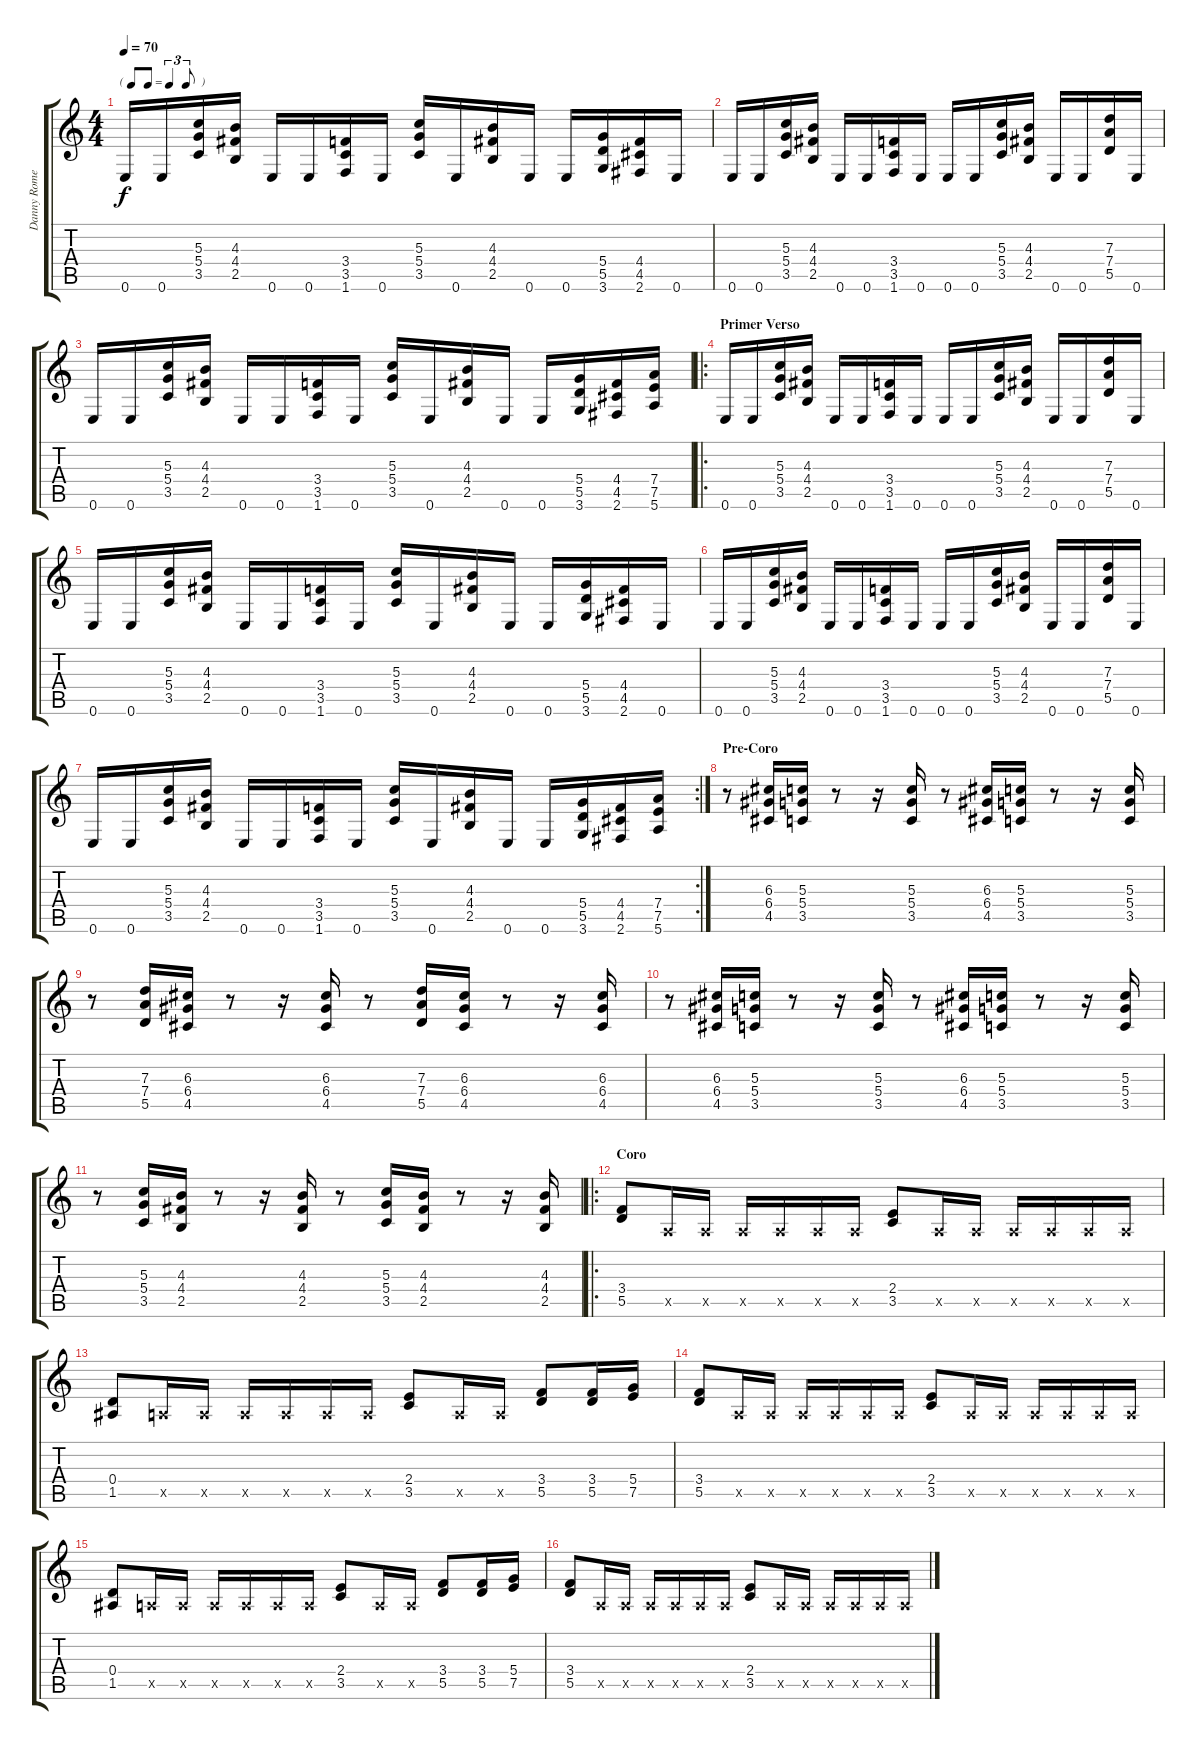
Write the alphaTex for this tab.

\track ("Danny Romero (2 Guitarra)" "Danny Rome") {instrument distortionguitar}
\staff {score tabs}
\tuning (E4 B3 G3 D3 A2 E2) {hide}
\ts (4 4)
\tf triplet8th
\tempo 70
\clef g2
\ks c
0.6.16{dy f} 0.6.16 (5.3 5.4 3.5).16 (4.3 4.4 2.5).16 0.6.16 0.6.16 (3.4 3.5 1.6).16 0.6.16 (5.3 5.4 3.5).16 0.6.16 (4.3 4.4 2.5).16 0.6.16 0.6.16 (5.4 5.5 3.6).16 (4.4 4.5 2.6).16 0.6.16 |
0.6.16 0.6.16 (5.3 5.4 3.5).16 (4.3 4.4 2.5).16 0.6.16 0.6.16 (3.4 3.5 1.6).16 0.6.16 0.6.16 0.6.16 (5.3 5.4 3.5).16 (4.3 4.4 2.5).16 0.6.16 0.6.16 (7.3 7.4 5.5).16 0.6.16 |
0.6.16 0.6.16 (5.3 5.4 3.5).16 (4.3 4.4 2.5).16 0.6.16 0.6.16 (3.4 3.5 1.6).16 0.6.16 (5.3 5.4 3.5).16 0.6.16 (4.3 4.4 2.5).16 0.6.16 0.6.16 (5.4 5.5 3.6).16 (4.4 4.5 2.6).16 (7.4 7.5 5.6).16 |
\ro
\section ("" "Primer Verso")
0.6.16 0.6.16 (5.3 5.4 3.5).16 (4.3 4.4 2.5).16 0.6.16 0.6.16 (3.4 3.5 1.6).16 0.6.16 0.6.16 0.6.16 (5.3 5.4 3.5).16 (4.3 4.4 2.5).16 0.6.16 0.6.16 (7.3 7.4 5.5).16 0.6.16 |
0.6.16 0.6.16 (5.3 5.4 3.5).16 (4.3 4.4 2.5).16 0.6.16 0.6.16 (3.4 3.5 1.6).16 0.6.16 (5.3 5.4 3.5).16 0.6.16 (4.3 4.4 2.5).16 0.6.16 0.6.16 (5.4 5.5 3.6).16 (4.4 4.5 2.6).16 0.6.16 |
0.6.16 0.6.16 (5.3 5.4 3.5).16 (4.3 4.4 2.5).16 0.6.16 0.6.16 (3.4 3.5 1.6).16 0.6.16 0.6.16 0.6.16 (5.3 5.4 3.5).16 (4.3 4.4 2.5).16 0.6.16 0.6.16 (7.3 7.4 5.5).16 0.6.16 |
\rc 2
0.6.16 0.6.16 (5.3 5.4 3.5).16 (4.3 4.4 2.5).16 0.6.16 0.6.16 (3.4 3.5 1.6).16 0.6.16 (5.3 5.4 3.5).16 0.6.16 (4.3 4.4 2.5).16 0.6.16 0.6.16 (5.4 5.5 3.6).16 (4.4 4.5 2.6).16 (7.4 7.5 5.6).16 |
\section ("" "Pre-Coro")
r.8 (6.3 6.4 4.5).16 (5.3 5.4 3.5).16 r.8 r.16 (5.3 5.4 3.5).16 r.8 (6.3 6.4 4.5).16 (5.3 5.4 3.5).16 r.8 r.16 (5.3 5.4 3.5).16 |
r.8 (7.3 7.4 5.5).16 (6.3 6.4 4.5).16 r.8 r.16 (6.3 6.4 4.5).16 r.8 (7.3 7.4 5.5).16 (6.3 6.4 4.5).16 r.8 r.16 (6.3 6.4 4.5).16 |
r.8 (6.3 6.4 4.5).16 (5.3 5.4 3.5).16 r.8 r.16 (5.3 5.4 3.5).16 r.8 (6.3 6.4 4.5).16 (5.3 5.4 3.5).16 r.8 r.16 (5.3 5.4 3.5).16 |
r.8 (5.3 5.4 3.5).16 (4.3 4.4 2.5).16 r.8 r.16 (4.3 4.4 2.5).16 r.8 (5.3 5.4 3.5).16 (4.3 4.4 2.5).16 r.8 r.16 (4.3 4.4 2.5).16 |
\ro
\section ("" "Coro")
(3.4 5.5).8 0.5{x}.16 0.5{x}.16 0.5{x}.16 0.5{x}.16 0.5{x}.16 0.5{x}.16 (2.4 3.5).8 0.5{x}.16 0.5{x}.16 0.5{x}.16 0.5{x}.16 0.5{x}.16 0.5{x}.16 |
(0.4 1.5).8 0.5{x}.16 0.5{x}.16 0.5{x}.16 0.5{x}.16 0.5{x}.16 0.5{x}.16 (2.4 3.5).8 0.5{x}.16 0.5{x}.16 (3.4 5.5).8 (3.4 5.5).16 (5.4 7.5).16 |
(3.4 5.5).8 0.5{x}.16 0.5{x}.16 0.5{x}.16 0.5{x}.16 0.5{x}.16 0.5{x}.16 (2.4 3.5).8 0.5{x}.16 0.5{x}.16 0.5{x}.16 0.5{x}.16 0.5{x}.16 0.5{x}.16 |
(0.4 1.5).8 0.5{x}.16 0.5{x}.16 0.5{x}.16 0.5{x}.16 0.5{x}.16 0.5{x}.16 (2.4 3.5).8 0.5{x}.16 0.5{x}.16 (3.4 5.5).8 (3.4 5.5).16 (5.4 7.5).16 |
(3.4 5.5).8 0.5{x}.16 0.5{x}.16 0.5{x}.16 0.5{x}.16 0.5{x}.16 0.5{x}.16 (2.4 3.5).8 0.5{x}.16 0.5{x}.16 0.5{x}.16 0.5{x}.16 0.5{x}.16 0.5{x}.16
